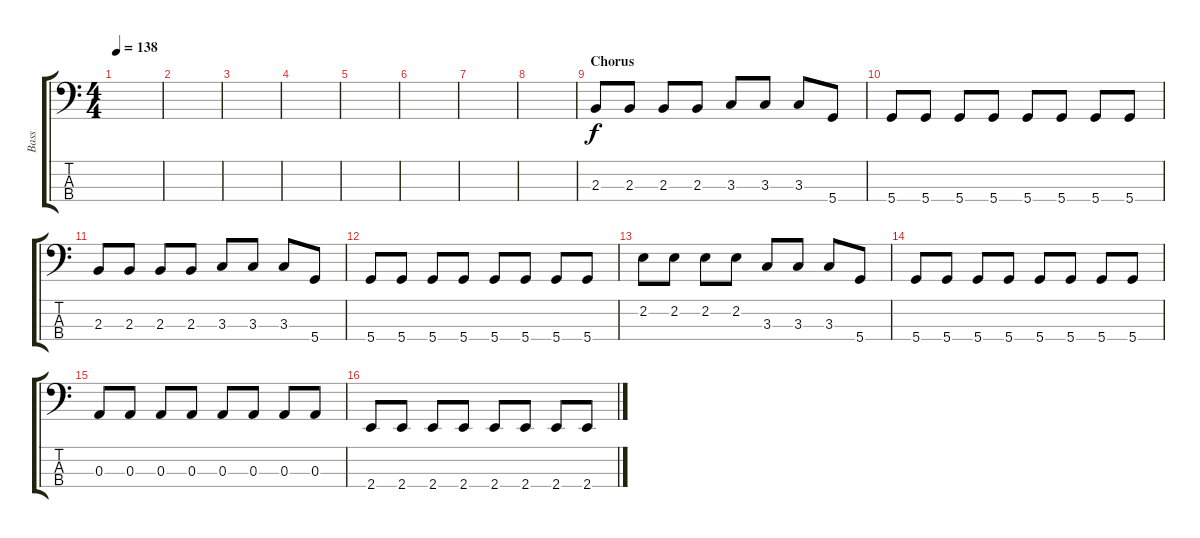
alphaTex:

\track ("Bass" "Bass") {instrument electricbassfinger}
\staff {score tabs}
\tuning (G2 D2 A1 D1) {hide}
\ts (4 4)
\tempo 138
\clef f4
\ks c
|
|
|
|
|
|
|
|
\section ("" "Chorus")
2.3.8 2.3.8 2.3.8 2.3.8 3.3.8 3.3.8 3.3.8 5.4.8 |
5.4.8 5.4.8 5.4.8 5.4.8 5.4.8 5.4.8 5.4.8 5.4.8 |
2.3.8 2.3.8 2.3.8 2.3.8 3.3.8 3.3.8 3.3.8 5.4.8 |
5.4.8 5.4.8 5.4.8 5.4.8 5.4.8 5.4.8 5.4.8 5.4.8 |
2.2.8 2.2.8 2.2.8 2.2.8 3.3.8 3.3.8 3.3.8 5.4.8 |
5.4.8 5.4.8 5.4.8 5.4.8 5.4.8 5.4.8 5.4.8 5.4.8 |
0.3.8 0.3.8 0.3.8 0.3.8 0.3.8 0.3.8 0.3.8 0.3.8 |
2.4.8 2.4.8 2.4.8 2.4.8 2.4.8 2.4.8 2.4.8 2.4.8
